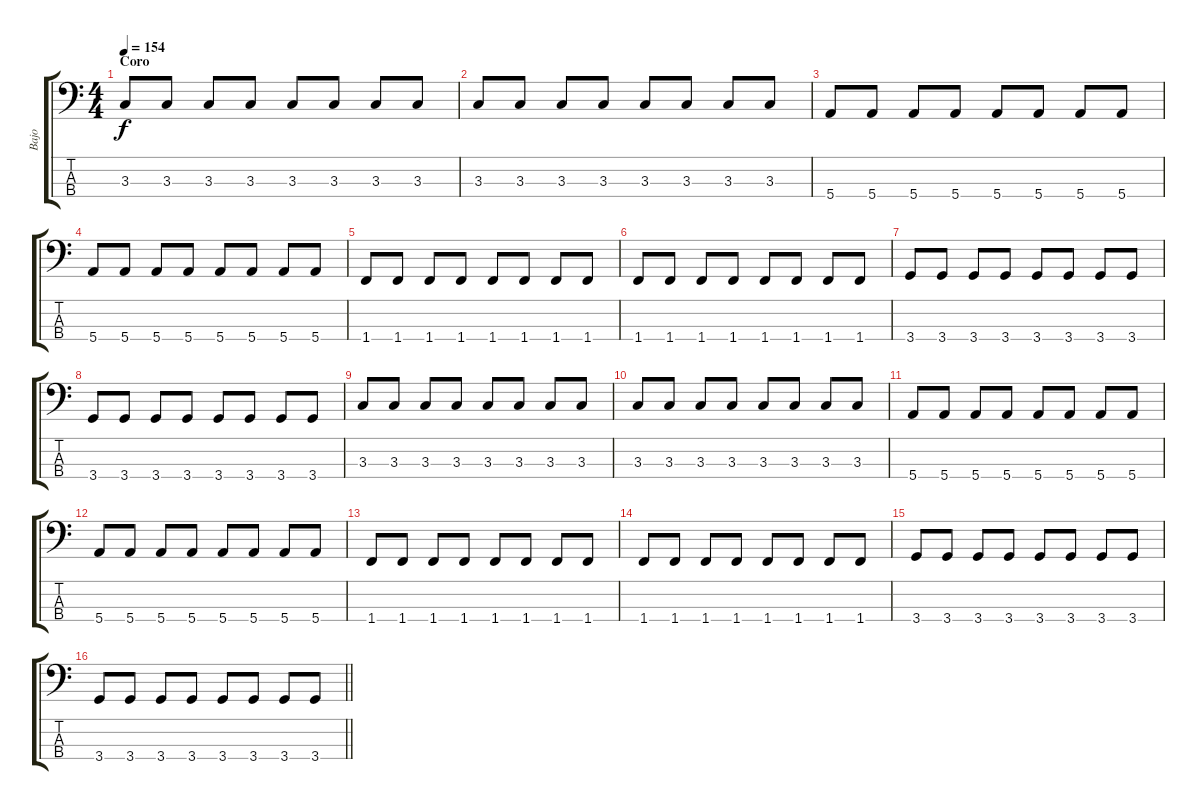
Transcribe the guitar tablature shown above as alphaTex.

\track ("Bajo" "Bajo") {instrument electricbasspick}
\staff {score tabs}
\tuning (G2 D2 A1 E1) {hide}
\ts (4 4)
\section ("" "Coro")
\tempo 154
\clef f4
\ks c
3.3.8{dy f} 3.3.8 3.3.8 3.3.8 3.3.8 3.3.8 3.3.8 3.3.8 |
3.3.8 3.3.8 3.3.8 3.3.8 3.3.8 3.3.8 3.3.8 3.3.8 |
5.4.8 5.4.8 5.4.8 5.4.8 5.4.8 5.4.8 5.4.8 5.4.8 |
5.4.8 5.4.8 5.4.8 5.4.8 5.4.8 5.4.8 5.4.8 5.4.8 |
1.4.8 1.4.8 1.4.8 1.4.8 1.4.8 1.4.8 1.4.8 1.4.8 |
1.4.8 1.4.8 1.4.8 1.4.8 1.4.8 1.4.8 1.4.8 1.4.8 |
3.4.8 3.4.8 3.4.8 3.4.8 3.4.8 3.4.8 3.4.8 3.4.8 |
3.4.8 3.4.8 3.4.8 3.4.8 3.4.8 3.4.8 3.4.8 3.4.8 |
3.3.8 3.3.8 3.3.8 3.3.8 3.3.8 3.3.8 3.3.8 3.3.8 |
3.3.8 3.3.8 3.3.8 3.3.8 3.3.8 3.3.8 3.3.8 3.3.8 |
5.4.8 5.4.8 5.4.8 5.4.8 5.4.8 5.4.8 5.4.8 5.4.8 |
5.4.8 5.4.8 5.4.8 5.4.8 5.4.8 5.4.8 5.4.8 5.4.8 |
1.4.8 1.4.8 1.4.8 1.4.8 1.4.8 1.4.8 1.4.8 1.4.8 |
1.4.8 1.4.8 1.4.8 1.4.8 1.4.8 1.4.8 1.4.8 1.4.8 |
3.4.8 3.4.8 3.4.8 3.4.8 3.4.8 3.4.8 3.4.8 3.4.8 |
\barLineRight lightlight
3.4.8 3.4.8 3.4.8 3.4.8 3.4.8 3.4.8 3.4.8 3.4.8
